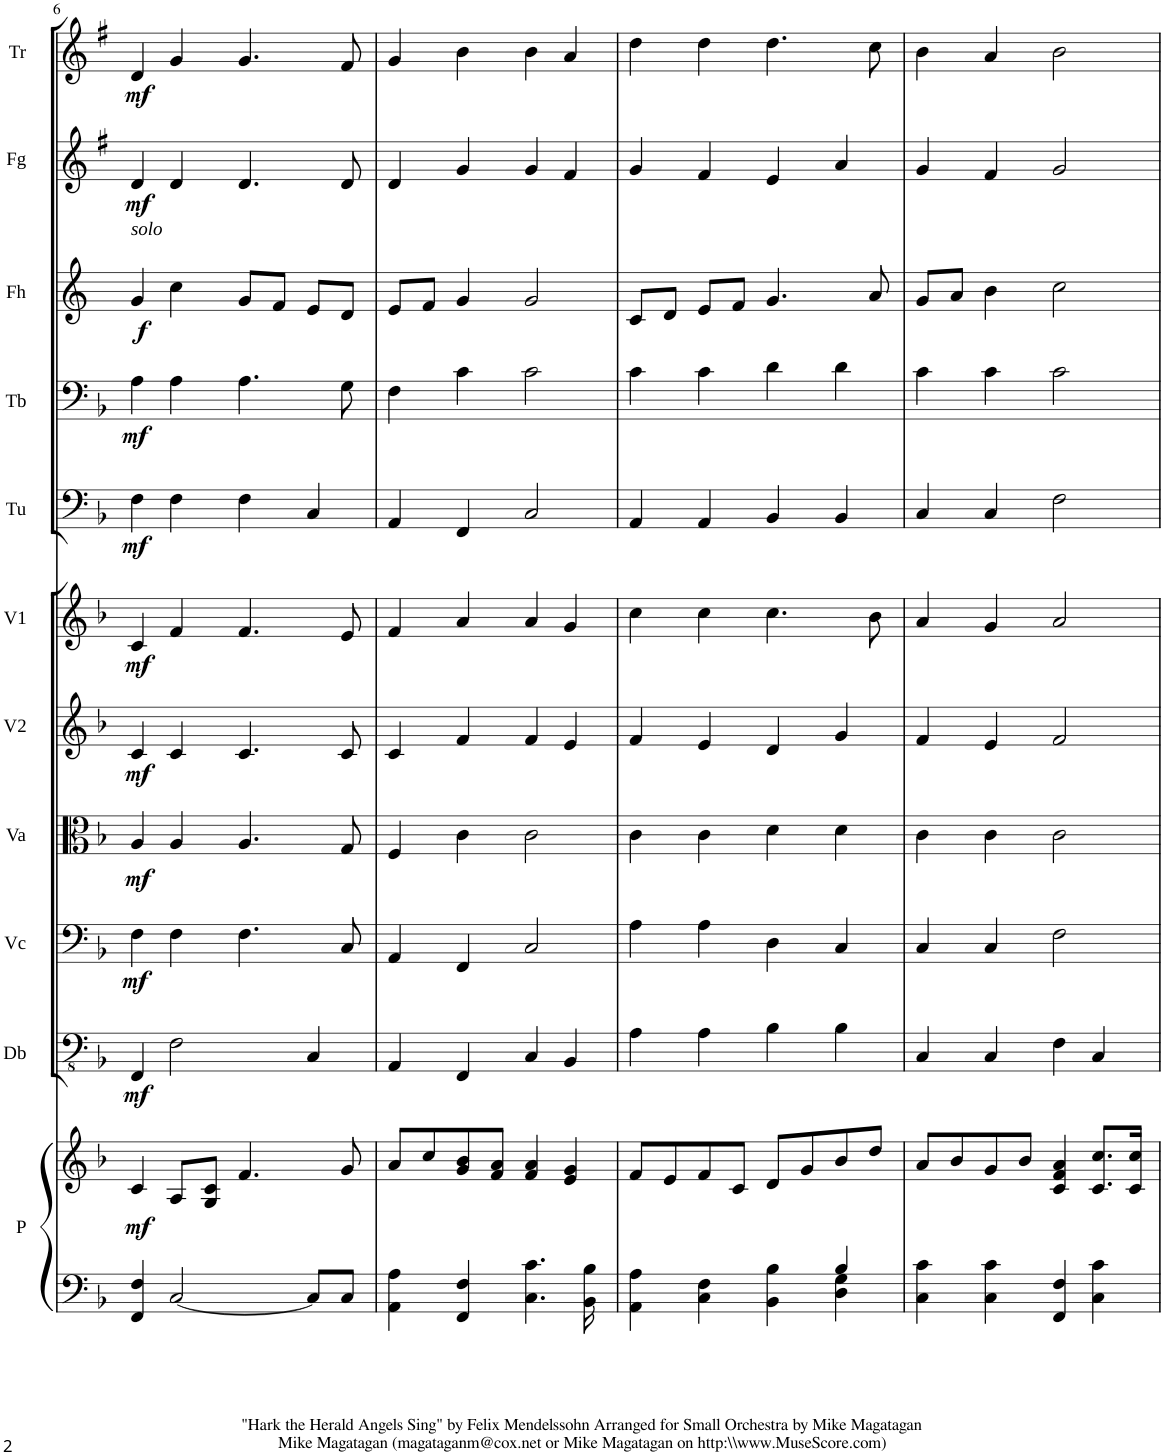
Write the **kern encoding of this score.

**kern	**kern	**dynam	**kern	**dynam	**kern	**dynam	**kern	**dynam	**kern	**dynam	**kern	**dynam	**kern	**dynam	**kern	**dynam	**kern	**dynam	**kern	**dynam	**kern	**dynam
*part11	*part11	*part11	*part10	*part10	*part9	*part9	*part8	*part8	*part7	*part7	*part6	*part6	*part5	*part5	*part4	*part4	*part3	*part3	*part2	*part2	*part1	*part1
*staff12	*staff11	*staff11/12	*staff10	*staff10	*staff9	*staff9	*staff8	*staff8	*staff7	*staff7	*staff6	*staff6	*staff5	*staff5	*staff4	*staff4	*staff3	*staff3	*staff2	*staff2	*staff1	*staff1
*I"Piano	*	*	*I"Bass	*	*I"Cello	*	*I"Viola	*	*I"Violin 2	*	*I"Violin 1	*	*I"F Tuba	*	*I"Trombone	*	*I"French Horn	*	*I"Flugelhorn	*	*I"Bb Trumpet	*
*I'P	*	*	*	*	*	*	*I'Va	*	*I'V2	*	*I'V1	*	*I'Tu	*	*I'Tb	*	*I'Fh	*	*I'Fg	*	*I'Tr	*
!!LO:PB:g=z
*clefF4	*clefG2	*	*clefFv4	*	*clefF4	*	*clefC3	*	*clefG2	*	*clefG2	*	*clefF4	*	*clefF4	*	*clefG2	*	*clefG2	*	*clefG2	*
*	*	*	*	*	*	*	*	*	*	*	*	*	*	*	*	*	*Trd4c7	*	*Trd1c2	*	*Trd1c2	*
*k[b-]	*k[b-]	*	*k[b-]	*	*k[b-]	*	*k[b-]	*	*k[b-]	*	*k[b-]	*	*k[b-]	*	*k[b-]	*	*k[]	*	*k[f#]	*	*k[f#]	*
*M4/4	*M4/4	*	*M4/4	*	*M4/4	*	*M4/4	*	*M4/4	*	*M4/4	*	*M4/4	*	*M4/4	*	*M4/4	*	*M4/4	*	*M4/4	*
*met(c)	*met(c)	*	*met(c)	*	*met(c)	*	*met(c)	*	*met(c)	*	*met(c)	*	*met(c)	*	*met(c)	*	*met(c)	*	*met(c)	*	*met(c)	*
=6	=6	=6	=6	=6	=6	=6	=6	=6	=6	=6	=6	=6	=6	=6	=6	=6	=6	=6	=6	=6	=6	=6
*^	*	*	*	*	*	*	*	*	*	*	*	*	*	*	*	*	*	*	*	*	*	*
!	!	!	!	!	!	!	!	!	!	!	!	!	!	!	!	!	!	!LO:TX:a:i:t=solo	!	!	!	!	!
!	!	!	!LO:DY:b	!	!LO:DY:b	!	!LO:DY:b	!	!LO:DY:b	!	!LO:DY:b	!	!LO:DY:b	!	!LO:DY:b	!	!LO:DY:b	!	!LO:DY:b	!	!LO:DY:b	!	!LO:DY:b
4FF/ 4F/	4ryy	4c/	mf	4FFF/	mf	4F\	mf	4A/	mf	4c/	mf	4c/	mf	4F\	mf	4A\	mf	4g/	f	4d/	mf	4d/	mf
[2C/	2.ryy	8A/L	.	2FF\	.	4F\	.	4A/	.	4c/	.	4f/	.	4F\	.	4A\	.	4cc\	.	4d/	.	4g/	.
.	.	8G/ 8c/J	.	.	.	.	.	.	.	.	.	.	.	.	.	.	.	.	.	.	.	.	.
.	.	4.f/	.	.	.	4.F\	.	4.A/	.	4.c/	.	4.f/	.	4F\	.	4.A\	.	8g/L	.	4.d/	.	4.g/	.
.	.	.	.	.	.	.	.	.	.	.	.	.	.	.	.	.	.	8f/J	.	.	.	.	.
8C/L]	.	.	.	4CC/	.	.	.	.	.	.	.	.	.	4C/	.	.	.	8e/L	.	.	.	.	.
8C/J	.	8g/	.	.	.	8C/	.	8G/	.	8c/	.	8e/	.	.	.	8G\	.	8d/J	.	8d/	.	8f#/	.
=7	=7	=7	=7	=7	=7	=7	=7	=7	=7	=7	=7	=7	=7	=7	=7	=7	=7	=7	=7	=7	=7	=7	=7
4AA\ 4A\	2.ryy	8a/L	.	4AAA/	.	4AA/	.	4F/	.	4c/	.	4f/	.	4AA/	.	4F\	.	8e/L	.	4d/	.	4g/	.
.	.	8cc/	.	.	.	.	.	.	.	.	.	.	.	.	.	.	.	8f/J	.	.	.	.	.
4FF/ 4F/	.	8g/ 8b-/	.	4FFF/	.	4FF/	.	4c\	.	4f/	.	4a/	.	4FF/	.	4c\	.	4g/	.	4g/	.	4b\	.
.	.	8f/ 8a/J	.	.	.	.	.	.	.	.	.	.	.	.	.	.	.	.	.	.	.	.	.
4.C\ 4.c\	.	4f/ 4a/	.	4CC/	.	2C/	.	2c\	.	4f/	.	4a/	.	2C/	.	2c\	.	2g/	.	4g/	.	4b\	.
.	8ryy	4e/ 4g/	.	4BBB-/	.	.	.	.	.	4e/	.	4g/	.	.	.	.	.	.	.	4f#/	.	4a/	.
8ryy	16BB-\ 16B-\	.	.	.	.	.	.	.	.	.	.	.	.	.	.	.	.	.	.	.	.	.	.
.	16ryy	.	.	.	.	.	.	.	.	.	.	.	.	.	.	.	.	.	.	.	.	.	.
=8	=8	=8	=8	=8	=8	=8	=8	=8	=8	=8	=8	=8	=8	=8	=8	=8	=8	=8	=8	=8	=8	=8	=8
4AA\ 4A\	2ryy	8f/L	.	4AA\	.	4A\	.	4c\	.	4f/	.	4cc\	.	4AA/	.	4c\	.	8c/L	.	4g/	.	4dd\	.
.	.	8e/	.	.	.	.	.	.	.	.	.	.	.	.	.	.	.	8d/J	.	.	.	.	.
4C\ 4F\	.	8f/	.	4AA\	.	4A\	.	4c\	.	4e/	.	4cc\	.	4AA/	.	4c\	.	8e/L	.	4f#/	.	4dd\	.
.	.	8c/J	.	.	.	.	.	.	.	.	.	.	.	.	.	.	.	8f/J	.	.	.	.	.
4BB-\ 4B-\	4ryy	8d/L	.	4BB-\	.	4D\	.	4d\	.	4d/	.	4.cc\	.	4BB-/	.	4d\	.	4.g/	.	4e/	.	4.dd\	.
.	.	8g/	.	.	.	.	.	.	.	.	.	.	.	.	.	.	.	.	.	.	.	.	.
4B-/	4D\ 4G\	8b-/	.	4BB-\	.	4C/	.	4d\	.	4g/	.	.	.	4BB-/	.	4d\	.	.	.	4a/	.	.	.
.	.	8dd/J	.	.	.	.	.	.	.	.	.	8b-\	.	.	.	.	.	8a/	.	.	.	8cc\	.
*v	*v	*	*	*	*	*	*	*	*	*	*	*	*	*	*	*	*	*	*	*	*	*	*
=9	=9	=9	=9	=9	=9	=9	=9	=9	=9	=9	=9	=9	=9	=9	=9	=9	=9	=9	=9	=9	=9	=9
4C\ 4c\	8a/L	.	4CC/	.	4C/	.	4c\	.	4f/	.	4a/	.	4C/	.	4c\	.	8g/L	.	4g/	.	4b\	.
.	8b-/	.	.	.	.	.	.	.	.	.	.	.	.	.	.	.	8a/J	.	.	.	.	.
4C\ 4c\	8g/	.	4CC/	.	4C/	.	4c\	.	4e/	.	4g/	.	4C/	.	4c\	.	4b\	.	4f#/	.	4a/	.
.	8b-/J	.	.	.	.	.	.	.	.	.	.	.	.	.	.	.	.	.	.	.	.	.
4FF/ 4F/	4c/ 4f/ 4a/	.	4FF\	.	2F\	.	2c\	.	2f/	.	2a/	.	2F\	.	2c\	.	2cc\	.	2g/	.	2b\	.
4C\ 4c\	8.c/ 8.cc/L	.	4CC/	.	.	.	.	.	.	.	.	.	.	.	.	.	.	.	.	.	.	.
.	16c/ 16cc/Jk	.	.	.	.	.	.	.	.	.	.	.	.	.	.	.	.	.	.	.	.	.
=	=	=	=	=	=	=	=	=	=	=	=	=	=	=	=	=	=	=	=	=	=	=
*-	*-	*-	*-	*-	*-	*-	*-	*-	*-	*-	*-	*-	*-	*-	*-	*-	*-	*-	*-	*-	*-	*-
